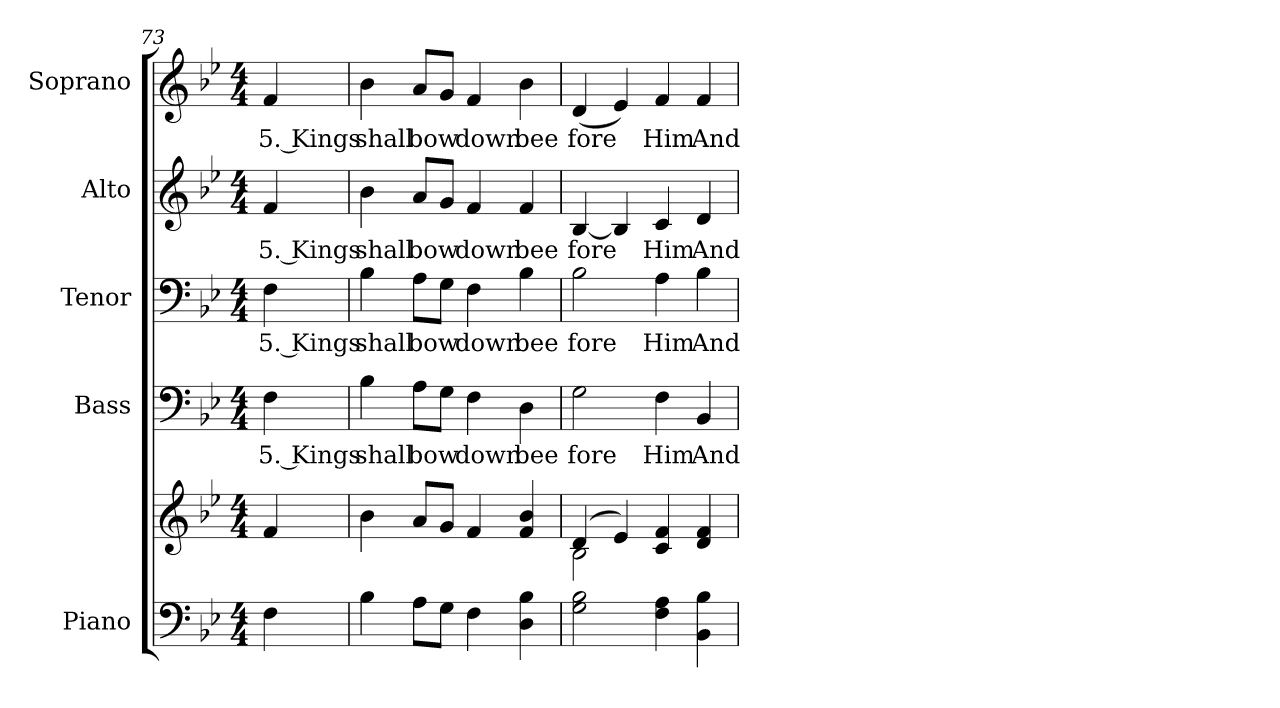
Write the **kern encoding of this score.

**kern	**kern	**kern	**text	**kern	**text	**kern	**text	**kern	**text
*part5	*part5	*part4	*part4	*part3	*part3	*part2	*part2	*part1	*part1
*staff6	*staff5	*staff4	*staff4	*staff3	*staff3	*staff2	*staff2	*staff1	*staff1
*I"Piano	*	*I"Bass	*	*I"Tenor	*	*I"Alto	*	*I"Soprano	*
*I'Pno.	*	*I'B.	*	*I'T.	*	*I'A.	*	*I'S.	*
*clefF4	*clefG2	*clefF4	*	*clefF4	*	*clefG2	*	*clefG2	*
*k[b-e-]	*k[b-e-]	*k[b-e-]	*	*k[b-e-]	*	*k[b-e-]	*	*k[b-e-]	*
*B-:	*B-:	*B-:	*	*B-:	*	*B-:	*	*B-:	*
*M4/4	*M4/4	*M4/4	*	*M4/4	*	*M4/4	*	*M4/4	*
=73	=73	=73	=73	=73	=73	=73	=73	=73	=73
!	!	!	!LO:LY:b:color=#000000	!	!	!	!	!	!
!	!	!	!	!	!LO:LY:b:color=#000000	!	!	!	!
!	!	!	!	!	!	!	!LO:LY:b:color=#000000	!	!
!	!	!	!	!	!	!	!	!	!LO:LY:b:color=#000000
4Fi\	4fi/	4Fi\	5. Kings	4Fi\	5. Kings	4fi/	5. Kings	4fi/	5. Kings
!!LO:PB:g=z
=74	=74	=74	=74	=74	=74	=74	=74	=74	=74
!	!	!	!LO:LY:b:color=#000000	!	!	!	!	!	!
!	!	!	!	!	!LO:LY:b:color=#000000	!	!	!	!
!	!	!	!	!	!	!	!LO:LY:b:color=#000000	!	!
!	!	!	!	!	!	!	!	!	!LO:LY:b:color=#000000
4B-i\	4b-i\	4B-i\	shall	4B-i\	shall	4b-i\	shall	4b-i\	shall
!	!	!	!LO:LY:b:color=#000000	!	!	!	!	!	!
!	!	!	!	!	!LO:LY:b:color=#000000	!	!	!	!
!	!	!	!	!	!	!	!LO:LY:b:color=#000000	!	!
!	!	!	!	!	!	!	!	!	!LO:LY:b:color=#000000
8Ai\L	8ai/L	8Ai\L	bow	8Ai\L	bow	8ai/L	bow	8ai/L	bow
8Gi\J	8gi/J	8Gi\J	.	8Gi\J	.	8gi/J	.	8gi/J	.
!	!	!	!LO:LY:b:color=#000000	!	!	!	!	!	!
!	!	!	!	!	!LO:LY:b:color=#000000	!	!	!	!
!	!	!	!	!	!	!	!LO:LY:b:color=#000000	!	!
!	!	!	!	!	!	!	!	!	!LO:LY:b:color=#000000
4Fi\	4fi/	4Fi\	down	4Fi\	down	4fi/	down	4fi/	down
!	!	!	!LO:LY:b:color=#000000	!	!	!	!	!	!
!	!	!	!	!	!LO:LY:b:color=#000000	!	!	!	!
!	!	!	!	!	!	!	!LO:LY:b:color=#000000	!	!
!	!	!	!	!	!	!	!	!	!LO:LY:b:color=#000000
4Di\ 4B-i	4fi/ 4b-i	4Di\	bee	4B-i\	bee	4fi/	bee	4b-i\	bee
=75	=75	=75	=75	=75	=75	=75	=75	=75	=75
*	*^	*	*	*	*	*	*	*	*
!	!	!	!	!LO:LY:b:color=#000000	!	!	!	!	!	!
!	!	!	!	!	!	!LO:LY:b:color=#000000	!	!	!	!
!	!	!	!	!	!	!	!	!LO:LY:b:color=#000000	!	!
!	!	!	!	!	!	!	!	!	!	!LO:LY:b:color=#000000
2Gi\ 2B-i	(4di/	2B-i\	2Gi\	fore	2B-i\	fore	[<4B-i/	fore	(4di/	fore
.	4e-i/)	.	.	.	.	.	4B-i/]	.	4e-i/)	.
!	!	!	!	!LO:LY:b:color=#000000	!	!	!	!	!	!
!	!	!	!	!	!	!LO:LY:b:color=#000000	!	!	!	!
!	!	!	!	!	!	!	!	!LO:LY:b:color=#000000	!	!
!	!	!	!	!	!	!	!	!	!	!LO:LY:b:color=#000000
4Fi\ 4Ai	4ci/ 4fi	2ryy	4Fi\	Him	4Ai\	Him	4ci/	Him	4fi/	Him
!	!	!	!	!LO:LY:b:color=#000000	!	!	!	!	!	!
!	!	!	!	!	!	!LO:LY:b:color=#000000	!	!	!	!
!	!	!	!	!	!	!	!	!LO:LY:b:color=#000000	!	!
!	!	!	!	!	!	!	!	!	!	!LO:LY:b:color=#000000
4BB-i\ 4B-i	4di/ 4fi	.	4BB-i/	And	4B-i\	And	4di/	And	4fi/	And
*	*v	*v	*	*	*	*	*	*	*	*
=	=	=	=	=	=	=	=	=	=
*-	*-	*-	*-	*-	*-	*-	*-	*-	*-
